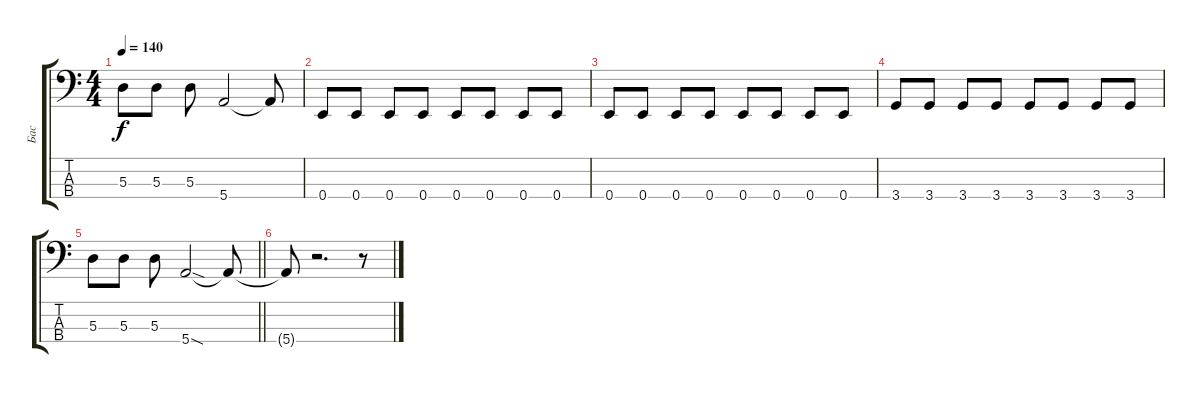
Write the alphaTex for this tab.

\track ("Бас" "Бас") {instrument electricbassfinger}
\staff {score tabs}
\tuning (G2 D2 A1 E1) {hide}
\ts (4 4)
\tempo 140
\clef f4
\ks c
5.3.8{dy f} 5.3.8 5.3.8 5.4.2 5.4{t}.8 |
0.4.8 0.4.8 0.4.8 0.4.8 0.4.8 0.4.8 0.4.8 0.4.8 |
0.4.8 0.4.8 0.4.8 0.4.8 0.4.8 0.4.8 0.4.8 0.4.8 |
3.4.8 3.4.8 3.4.8 3.4.8 3.4.8 3.4.8 3.4.8 3.4.8 |
\barLineRight lightlight
5.3.8 5.3.8 5.3.8 5.4{sod}.2 5.4{t}.8 |
5.4{t}.8 r.2{d} r.8
